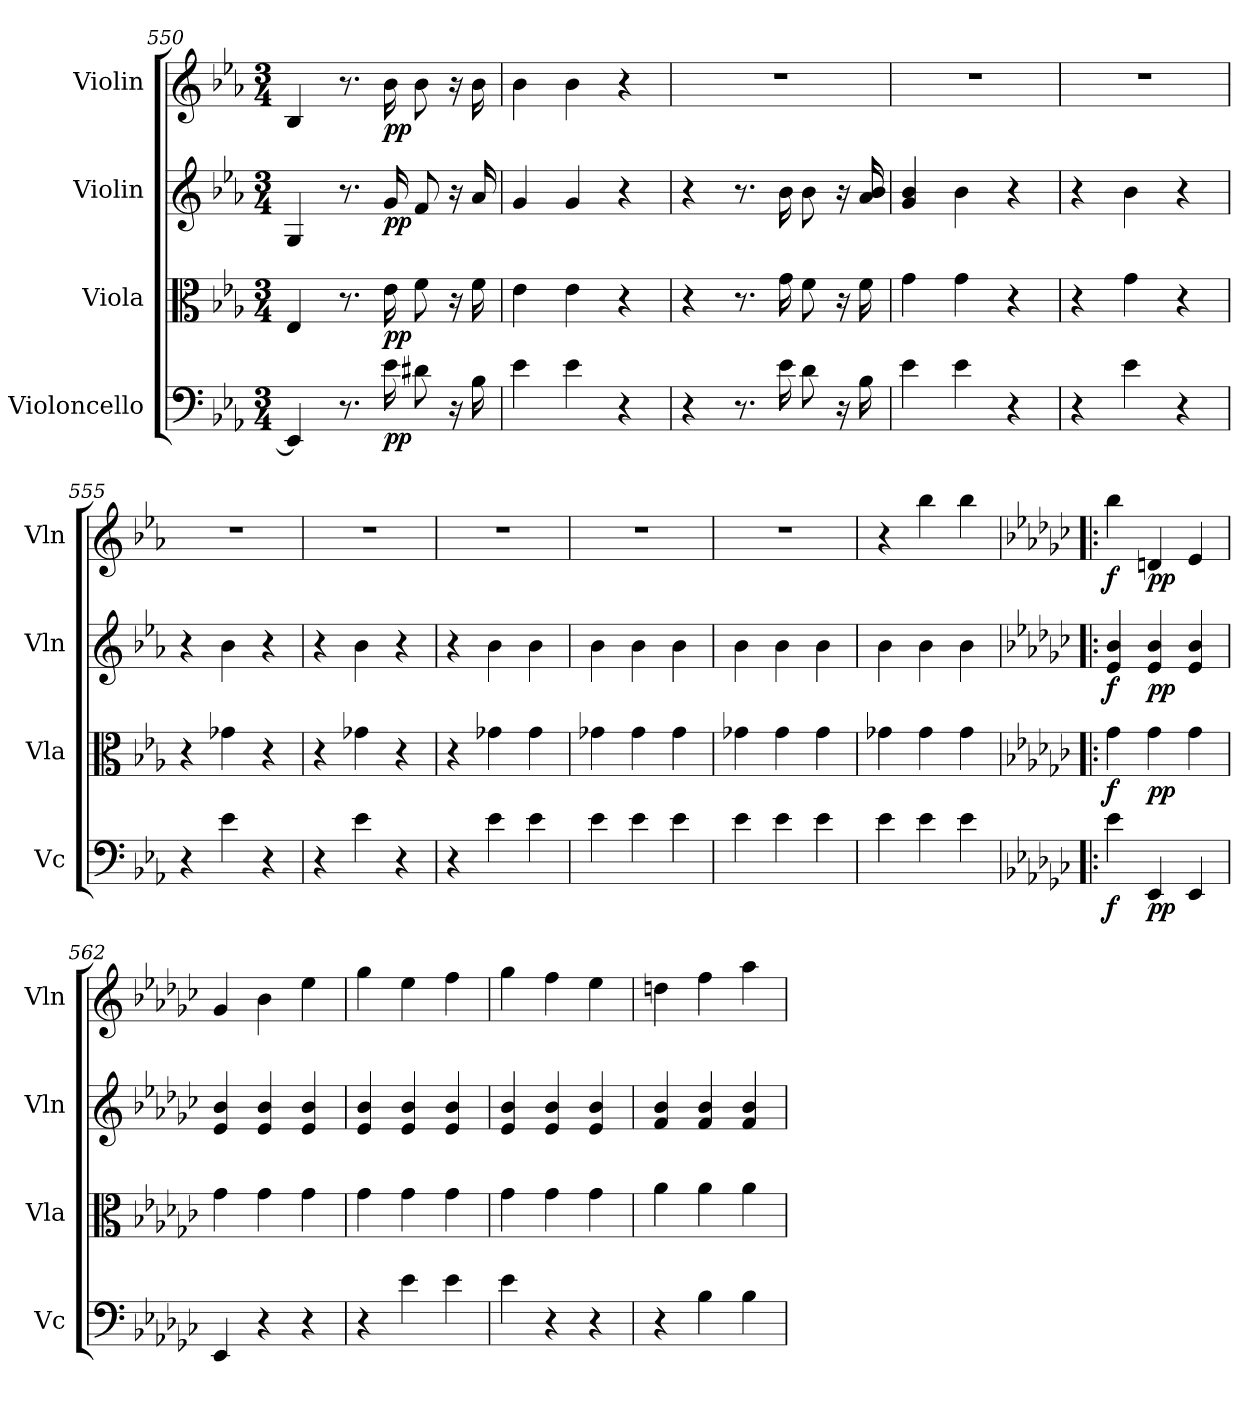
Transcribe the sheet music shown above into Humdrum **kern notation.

**kern	**dynam	**kern	**dynam	**kern	**dynam	**kern	**dynam
*part4	*part4	*part3	*part3	*part2	*part2	*part1	*part1
*staff4	*staff4	*staff3	*staff3	*staff2	*staff2	*staff1	*staff1
*I"Violoncello	*	*I"Viola	*	*I"Violin	*	*I"Violin	*
*I'Vc	*	*I'Vla	*	*I'Vln	*	*I'Vln	*
*clefF4	*	*clefC3	*	*clefG2	*	*clefG2	*
*k[b-e-a-]	*	*k[b-e-a-]	*	*k[b-e-a-]	*	*k[b-e-a-]	*
*E-:	*	*E-:	*	*E-:	*	*E-:	*
*M3/4	*	*M3/4	*	*M3/4	*	*M3/4	*
=550	=550	=550	=550	=550	=550	=550	=550
4EE-]	.	4E-	.	4G	.	4B-	.
8.r	.	8.r	.	8.r	.	8.r	.
16e-	pp	16e-	pp	16g	pp	16b-	pp
8d#X	.	8f	.	8f	.	8b-	.
16r	.	16r	.	16r	.	16r	.
16B-	.	16f	.	16a-	.	16b-	.
=551	=551	=551	=551	=551	=551	=551	=551
4e-	.	4e-	.	4g	.	4b-	.
4e-	.	4e-	.	4g	.	4b-	.
4r	.	4r	.	4r	.	4r	.
=552	=552	=552	=552	=552	=552	=552	=552
4r	.	4r	.	4r	.	2.r	.
8.r	.	8.r	.	8.r	.	.	.
16e-	.	16g	.	16b-	.	.	.
8d	.	8f	.	8b-	.	.	.
16r	.	16r	.	16r	.	.	.
16B-	.	16f	.	16a- 16b-	.	.	.
=553	=553	=553	=553	=553	=553	=553	=553
4e-	.	4g	.	4g 4b-	.	2.r	.
4e-	.	4g	.	4b-	.	.	.
4r	.	4r	.	4r	.	.	.
=554	=554	=554	=554	=554	=554	=554	=554
4r	.	4r	.	4r	.	2.r	.
4e-	.	4g	.	4b-	.	.	.
4r	.	4r	.	4r	.	.	.
=555	=555	=555	=555	=555	=555	=555	=555
4r	.	4r	.	4r	.	2.r	.
4e-	.	4g-X	.	4b-	.	.	.
4r	.	4r	.	4r	.	.	.
=556	=556	=556	=556	=556	=556	=556	=556
4r	.	4r	.	4r	.	2.r	.
4e-	.	4g-X	.	4b-	.	.	.
4r	.	4r	.	4r	.	.	.
=557	=557	=557	=557	=557	=557	=557	=557
*	*	*	*	*	*	*MM280	*
4r	.	4r	.	4r	.	2.r	.
4e-	.	4g-X	.	4b-	.	.	.
4e-	.	4g-	.	4b-	.	.	.
=558	=558	=558	=558	=558	=558	=558	=558
4e-	.	4g-X	.	4b-	.	2.r	.
4e-	.	4g-	.	4b-	.	.	.
4e-	.	4g-	.	4b-	.	.	.
=559	=559	=559	=559	=559	=559	=559	=559
4e-	.	4g-X	.	4b-	.	2.r	.
4e-	.	4g-	.	4b-	.	.	.
4e-	.	4g-	.	4b-	.	.	.
=560	=560	=560	=560	=560	=560	=560	=560
4e-	.	4g-X	.	4b-	.	4r	.
4e-	.	4g-	.	4b-	.	4bb-	.
4e-	.	4g-	.	4b-	.	4bb-	.
=561!|:	=561!|:	=561!|:	=561!|:	=561!|:	=561!|:	=561!|:	=561!|:
*k[b-e-a-d-g-c-]	*	*k[b-e-a-d-g-c-]	*	*k[b-e-a-d-g-c-]	*	*k[b-e-a-d-g-c-]	*
4e-	f	4g-	f	4e- 4b-	f	4bb-	f
4EE-	pp	4g-	pp	4e- 4b-	pp	4dn	pp
4EE-	.	4g-	.	4e- 4b-	.	4e-	.
=562	=562	=562	=562	=562	=562	=562	=562
4EE-	.	4g-	.	4e- 4b-	.	4g-	.
4r	.	4g-	.	4e- 4b-	.	4b-	.
4r	.	4g-	.	4e- 4b-	.	4ee-	.
=563	=563	=563	=563	=563	=563	=563	=563
4r	.	4g-	.	4e- 4b-	.	4gg-	.
4e-	.	4g-	.	4e- 4b-	.	4ee-	.
4e-	.	4g-	.	4e- 4b-	.	4ff	.
=564	=564	=564	=564	=564	=564	=564	=564
4e-	.	4g-	.	4e- 4b-	.	4gg-	.
4r	.	4g-	.	4e- 4b-	.	4ff	.
4r	.	4g-	.	4e- 4b-	.	4ee-	.
=565	=565	=565	=565	=565	=565	=565	=565
4r	.	4a-	.	4f 4b-	.	4ddn	.
4B-	.	4a-	.	4f 4b-	.	4ff	.
4B-	.	4a-	.	4f 4b-	.	4aa-	.
=	=	=	=	=	=	=	=
*-	*-	*-	*-	*-	*-	*-	*-
